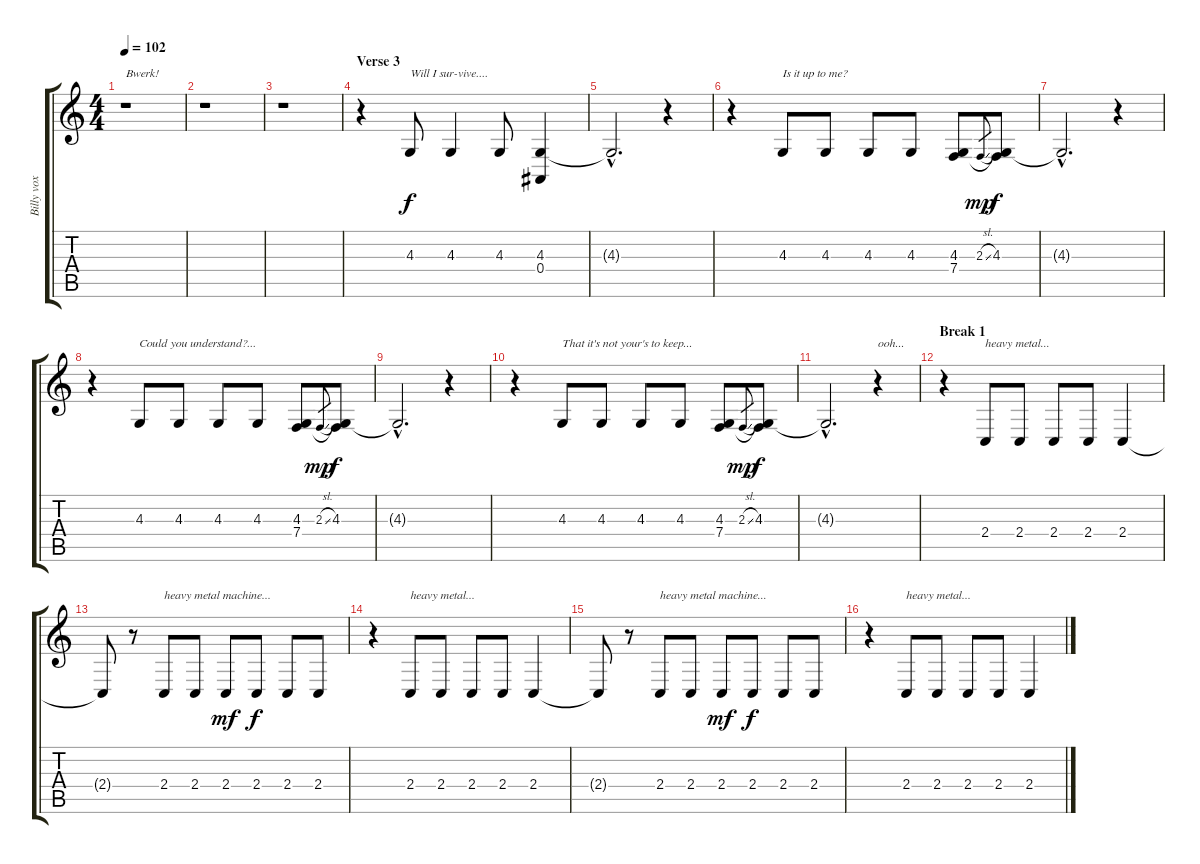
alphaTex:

\track ("Billy vox" "Billy vox") {instrument lead6voice}
\staff {score tabs}
\tuning (C4 G3 Eb3 Bb2 F2 C2) {hide}
\ts (4 4)
\tempo 102
\clef g2
\ks c
r.1{txt "Bwerk!" dy f} |
r.1 |
r.1 |
\section ("" "Verse 3")
r.4 4.3.8{txt "Will I sur-vive...."} 4.3.4 4.3.8 (4.3 0.4).4 |
4.3{hac t}.2{d} r.4 |
r.4 4.3.8{txt "Is it up to me?"} 4.3.8 4.3.8 4.3.8 (4.3 7.4).8 2.3{sl}.8{gr dy mp} (4.3 7.4{t}).8{dy f} |
4.3{hac t}.2{d} r.4 |
r.4 4.3.8{txt "Could you understand?..."} 4.3.8 4.3.8 4.3.8 (4.3 7.4).8 2.3{sl}.8{gr dy mp} (4.3 7.4{t}).8{dy f} |
4.3{hac t}.2{d} r.4 |
r.4 4.3.8{txt "That it's not your's to keep..."} 4.3.8 4.3.8 4.3.8 (4.3 7.4).8 2.3{sl}.8{gr dy mp} (4.3 7.4{t}).8{dy f} |
4.3{hac t}.2{d} r.4{txt "ooh..."} |
\section ("" "Break 1")
r.4 2.4.8{txt "heavy metal..."} 2.4.8 2.4.8 2.4.8 2.4.4 |
2.4{t}.8 r.8 2.4.8{txt "heavy metal machine..."} 2.4.8 2.4.8{dy mf} 2.4.8{dy f} 2.4.8 2.4.8 |
r.4 2.4.8{txt "heavy metal..."} 2.4.8 2.4.8 2.4.8 2.4.4 |
2.4{t}.8 r.8 2.4.8{txt "heavy metal machine..."} 2.4.8 2.4.8{dy mf} 2.4.8{dy f} 2.4.8 2.4.8 |
r.4 2.4.8{txt "heavy metal..."} 2.4.8 2.4.8 2.4.8 2.4.4
